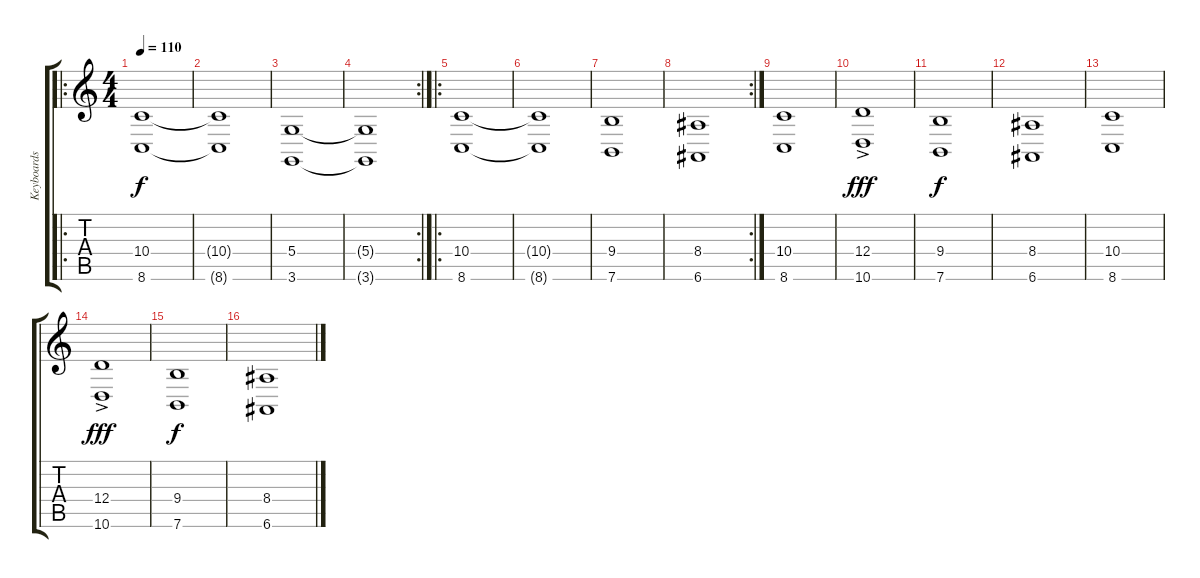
\track ("Keyboards" "Keyboards") {instrument drawbarorgan}
\staff {score tabs}
\tuning (E4 B3 G3 D3 A2 E2) {hide}
\ro
\ts (4 4)
\tempo 110
\clef g2
\ks c
(10.4 8.6).1{dy f} |
(10.4{t} 8.6{t}).1 |
(5.4 3.6).1 |
\rc 2
(5.4{t} 3.6{t}).1 |
\ro
(10.4 8.6).1 |
(10.4{t} 8.6{t}).1 |
(9.4 7.6).1 |
\rc 2
(8.4 6.6).1 |
(10.4 8.6).1 |
(12.4{ac} 10.6{ac}).1{dy fff} |
(9.4 7.6).1{dy f} |
(8.4 6.6).1 |
(10.4 8.6).1 |
(12.4{ac} 10.6{ac}).1{dy fff} |
(9.4 7.6).1{dy f} |
(8.4 6.6).1
